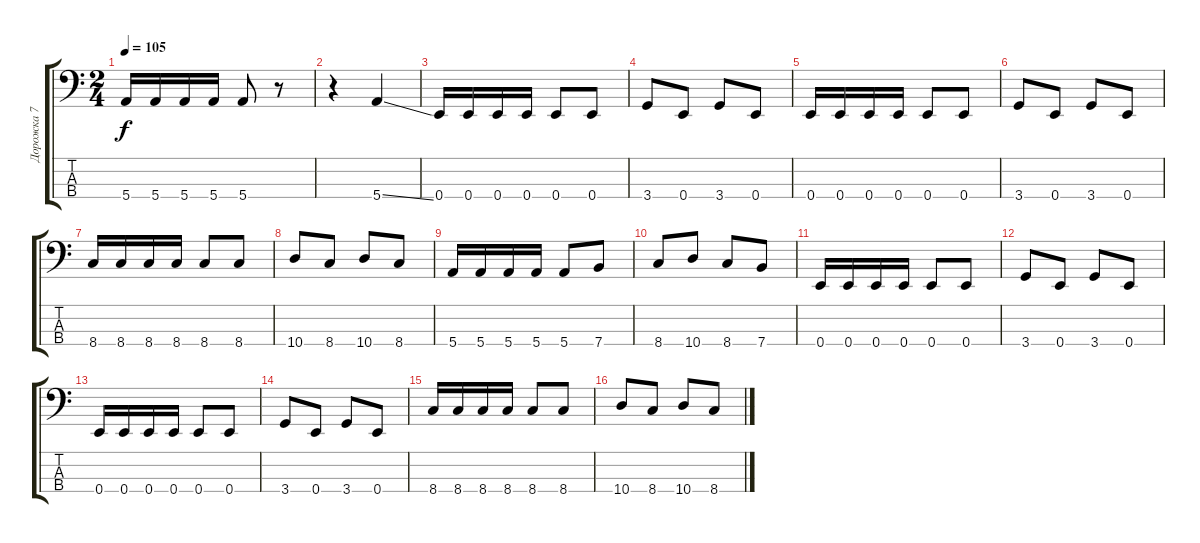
\track ("Дорожка 7" "Дорожка 7") {instrument electricbassfinger}
\staff {score tabs}
\tuning (G2 D2 A1 E1) {hide}
\ts (2 4)
\tempo 105
\clef f4
\ks c
5.4.16{dy f} 5.4.16 5.4.16 5.4.16 5.4.8 r.8 |
r.4 5.4{ss}.4 |
0.4.16 0.4.16 0.4.16 0.4.16 0.4.8 0.4.8 |
3.4.8 0.4.8 3.4.8 0.4.8 |
0.4.16 0.4.16 0.4.16 0.4.16 0.4.8 0.4.8 |
3.4.8 0.4.8 3.4.8 0.4.8 |
8.4.16 8.4.16 8.4.16 8.4.16 8.4.8 8.4.8 |
10.4.8 8.4.8 10.4.8 8.4.8 |
5.4.16 5.4.16 5.4.16 5.4.16 5.4.8 7.4.8 |
8.4.8 10.4.8 8.4.8 7.4.8 |
0.4.16 0.4.16 0.4.16 0.4.16 0.4.8 0.4.8 |
3.4.8 0.4.8 3.4.8 0.4.8 |
0.4.16 0.4.16 0.4.16 0.4.16 0.4.8 0.4.8 |
3.4.8 0.4.8 3.4.8 0.4.8 |
8.4.16 8.4.16 8.4.16 8.4.16 8.4.8 8.4.8 |
10.4.8 8.4.8 10.4.8 8.4.8
